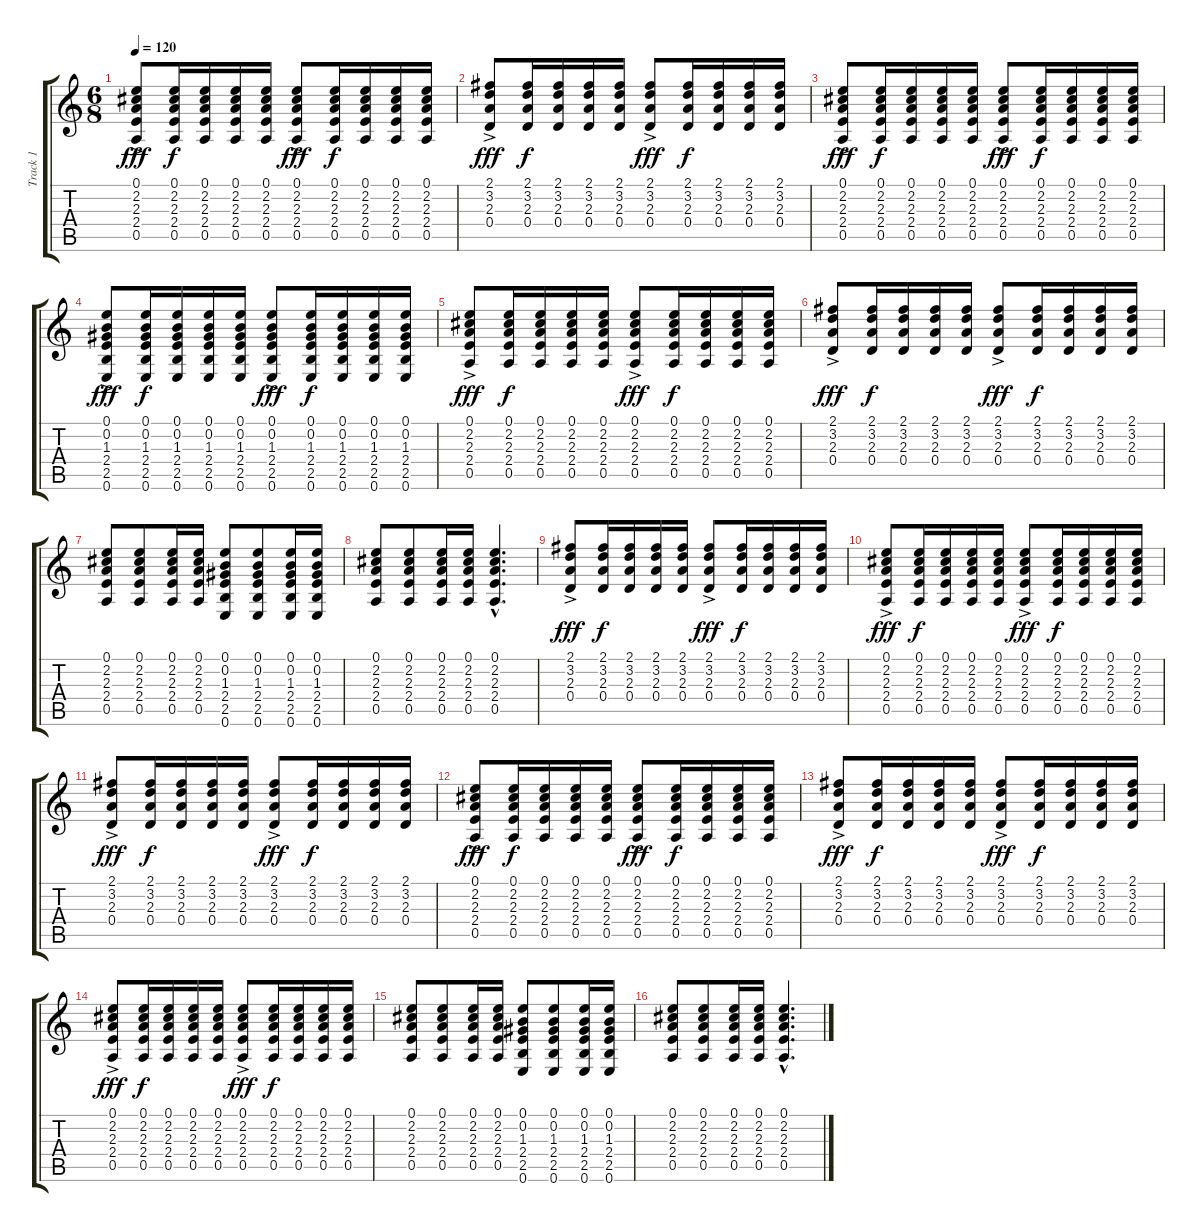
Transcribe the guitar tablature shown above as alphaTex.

\track ("Track 1" "Track 1") {instrument acousticguitarnylon}
\staff {score tabs}
\tuning (E4 B3 G3 D3 A2 E2) {hide}
\ts (6 8)
\tempo 120
\clef g2
\ks c
(0.1{ac} 2.2 2.3 2.4 0.5).8{dy fff} (0.1 2.2 2.3 2.4 0.5).16{dy f} (0.1 2.2 2.3 2.4 0.5).16 (0.1 2.2 2.3 2.4 0.5).16 (0.1 2.2 2.3 2.4 0.5).16 (0.1{ac} 2.2 2.3 2.4 0.5).8{dy fff} (0.1 2.2 2.3 2.4 0.5).16{dy f} (0.1 2.2 2.3 2.4 0.5).16 (0.1 2.2 2.3 2.4 0.5).16 (0.1 2.2 2.3 2.4 0.5).16 |
(2.1{ac} 3.2 2.3 0.4).8{dy fff} (2.1 3.2 2.3 0.4).16{dy f} (2.1 3.2 2.3 0.4).16 (2.1 3.2 2.3 0.4).16 (2.1 3.2 2.3 0.4).16 (2.1{ac} 3.2 2.3 0.4).8{dy fff} (2.1 3.2 2.3 0.4).16{dy f} (2.1 3.2 2.3 0.4).16 (2.1 3.2 2.3 0.4).16 (2.1 3.2 2.3 0.4).16 |
(0.1{ac} 2.2 2.3 2.4 0.5).8{dy fff} (0.1 2.2 2.3 2.4 0.5).16{dy f} (0.1 2.2 2.3 2.4 0.5).16 (0.1 2.2 2.3 2.4 0.5).16 (0.1 2.2 2.3 2.4 0.5).16 (0.1{ac} 2.2 2.3 2.4 0.5).8{dy fff} (0.1 2.2 2.3 2.4 0.5).16{dy f} (0.1 2.2 2.3 2.4 0.5).16 (0.1 2.2 2.3 2.4 0.5).16 (0.1 2.2 2.3 2.4 0.5).16 |
(0.1 0.2 1.3 2.4 2.5 0.6{ac}).8{dy fff} (0.1 0.2 1.3 2.4 2.5 0.6).16{dy f} (0.1 0.2 1.3 2.4 2.5 0.6).16 (0.1 0.2 1.3 2.4 2.5 0.6).16 (0.1 0.2 1.3 2.4 2.5 0.6).16 (0.1 0.2 1.3 2.4 2.5 0.6{ac}).8{dy fff} (0.1 0.2 1.3 2.4 2.5 0.6).16{dy f} (0.1 0.2 1.3 2.4 2.5 0.6).16 (0.1 0.2 1.3 2.4 2.5 0.6).16 (0.1 0.2 1.3 2.4 2.5 0.6).16 |
(0.1{ac} 2.2 2.3 2.4 0.5).8{dy fff} (0.1 2.2 2.3 2.4 0.5).16{dy f} (0.1 2.2 2.3 2.4 0.5).16 (0.1 2.2 2.3 2.4 0.5).16 (0.1 2.2 2.3 2.4 0.5).16 (0.1{ac} 2.2 2.3 2.4 0.5).8{dy fff} (0.1 2.2 2.3 2.4 0.5).16{dy f} (0.1 2.2 2.3 2.4 0.5).16 (0.1 2.2 2.3 2.4 0.5).16 (0.1 2.2 2.3 2.4 0.5).16 |
(2.1{ac} 3.2 2.3 0.4).8{dy fff} (2.1 3.2 2.3 0.4).16{dy f} (2.1 3.2 2.3 0.4).16 (2.1 3.2 2.3 0.4).16 (2.1 3.2 2.3 0.4).16 (2.1{ac} 3.2 2.3 0.4).8{dy fff} (2.1 3.2 2.3 0.4).16{dy f} (2.1 3.2 2.3 0.4).16 (2.1 3.2 2.3 0.4).16 (2.1 3.2 2.3 0.4).16 |
(0.1 2.2 2.3 2.4 0.5).8 (0.1 2.2 2.3 2.4 0.5).8 (0.1 2.2 2.3 2.4 0.5).16 (0.1 2.2 2.3 2.4 0.5).16 (0.1 0.2 1.3 2.4 2.5 0.6).8 (0.1 0.2 1.3 2.4 2.5 0.6).8 (0.1 0.2 1.3 2.4 2.5 0.6).16 (0.1 0.2 1.3 2.4 2.5 0.6).16 |
(0.1 2.2 2.3 2.4 0.5).8 (0.1 2.2 2.3 2.4 0.5).8 (0.1 2.2 2.3 2.4 0.5).16 (0.1 2.2 2.3 2.4 0.5).16 (0.1{hac} 2.2{hac} 2.3{hac} 2.4{hac} 0.5{hac}).4{d} |
(2.1{ac} 3.2 2.3 0.4).8{dy fff} (2.1 3.2 2.3 0.4).16{dy f} (2.1 3.2 2.3 0.4).16 (2.1 3.2 2.3 0.4).16 (2.1 3.2 2.3 0.4).16 (2.1{ac} 3.2 2.3 0.4).8{dy fff} (2.1 3.2 2.3 0.4).16{dy f} (2.1 3.2 2.3 0.4).16 (2.1 3.2 2.3 0.4).16 (2.1 3.2 2.3 0.4).16 |
(0.1{ac} 2.2 2.3 2.4 0.5).8{dy fff} (0.1 2.2 2.3 2.4 0.5).16{dy f} (0.1 2.2 2.3 2.4 0.5).16 (0.1 2.2 2.3 2.4 0.5).16 (0.1 2.2 2.3 2.4 0.5).16 (0.1{ac} 2.2 2.3 2.4 0.5).8{dy fff} (0.1 2.2 2.3 2.4 0.5).16{dy f} (0.1 2.2 2.3 2.4 0.5).16 (0.1 2.2 2.3 2.4 0.5).16 (0.1 2.2 2.3 2.4 0.5).16 |
(2.1{ac} 3.2 2.3 0.4).8{dy fff} (2.1 3.2 2.3 0.4).16{dy f} (2.1 3.2 2.3 0.4).16 (2.1 3.2 2.3 0.4).16 (2.1 3.2 2.3 0.4).16 (2.1{ac} 3.2 2.3 0.4).8{dy fff} (2.1 3.2 2.3 0.4).16{dy f} (2.1 3.2 2.3 0.4).16 (2.1 3.2 2.3 0.4).16 (2.1 3.2 2.3 0.4).16 |
(0.1{ac} 2.2 2.3 2.4 0.5).8{dy fff} (0.1 2.2 2.3 2.4 0.5).16{dy f} (0.1 2.2 2.3 2.4 0.5).16 (0.1 2.2 2.3 2.4 0.5).16 (0.1 2.2 2.3 2.4 0.5).16 (0.1{ac} 2.2 2.3 2.4 0.5).8{dy fff} (0.1 2.2 2.3 2.4 0.5).16{dy f} (0.1 2.2 2.3 2.4 0.5).16 (0.1 2.2 2.3 2.4 0.5).16 (0.1 2.2 2.3 2.4 0.5).16 |
(2.1{ac} 3.2 2.3 0.4).8{dy fff} (2.1 3.2 2.3 0.4).16{dy f} (2.1 3.2 2.3 0.4).16 (2.1 3.2 2.3 0.4).16 (2.1 3.2 2.3 0.4).16 (2.1{ac} 3.2 2.3 0.4).8{dy fff} (2.1 3.2 2.3 0.4).16{dy f} (2.1 3.2 2.3 0.4).16 (2.1 3.2 2.3 0.4).16 (2.1 3.2 2.3 0.4).16 |
(0.1{ac} 2.2 2.3 2.4 0.5).8{dy fff} (0.1 2.2 2.3 2.4 0.5).16{dy f} (0.1 2.2 2.3 2.4 0.5).16 (0.1 2.2 2.3 2.4 0.5).16 (0.1 2.2 2.3 2.4 0.5).16 (0.1{ac} 2.2 2.3 2.4 0.5).8{dy fff} (0.1 2.2 2.3 2.4 0.5).16{dy f} (0.1 2.2 2.3 2.4 0.5).16 (0.1 2.2 2.3 2.4 0.5).16 (0.1 2.2 2.3 2.4 0.5).16 |
(0.1 2.2 2.3 2.4 0.5).8 (0.1 2.2 2.3 2.4 0.5).8 (0.1 2.2 2.3 2.4 0.5).16 (0.1 2.2 2.3 2.4 0.5).16 (0.1 0.2 1.3 2.4 2.5 0.6).8 (0.1 0.2 1.3 2.4 2.5 0.6).8 (0.1 0.2 1.3 2.4 2.5 0.6).16 (0.1 0.2 1.3 2.4 2.5 0.6).16 |
(0.1 2.2 2.3 2.4 0.5).8 (0.1 2.2 2.3 2.4 0.5).8 (0.1 2.2 2.3 2.4 0.5).16 (0.1 2.2 2.3 2.4 0.5).16 (0.1{hac} 2.2{hac} 2.3{hac} 2.4{hac} 0.5{hac}).4{d}
